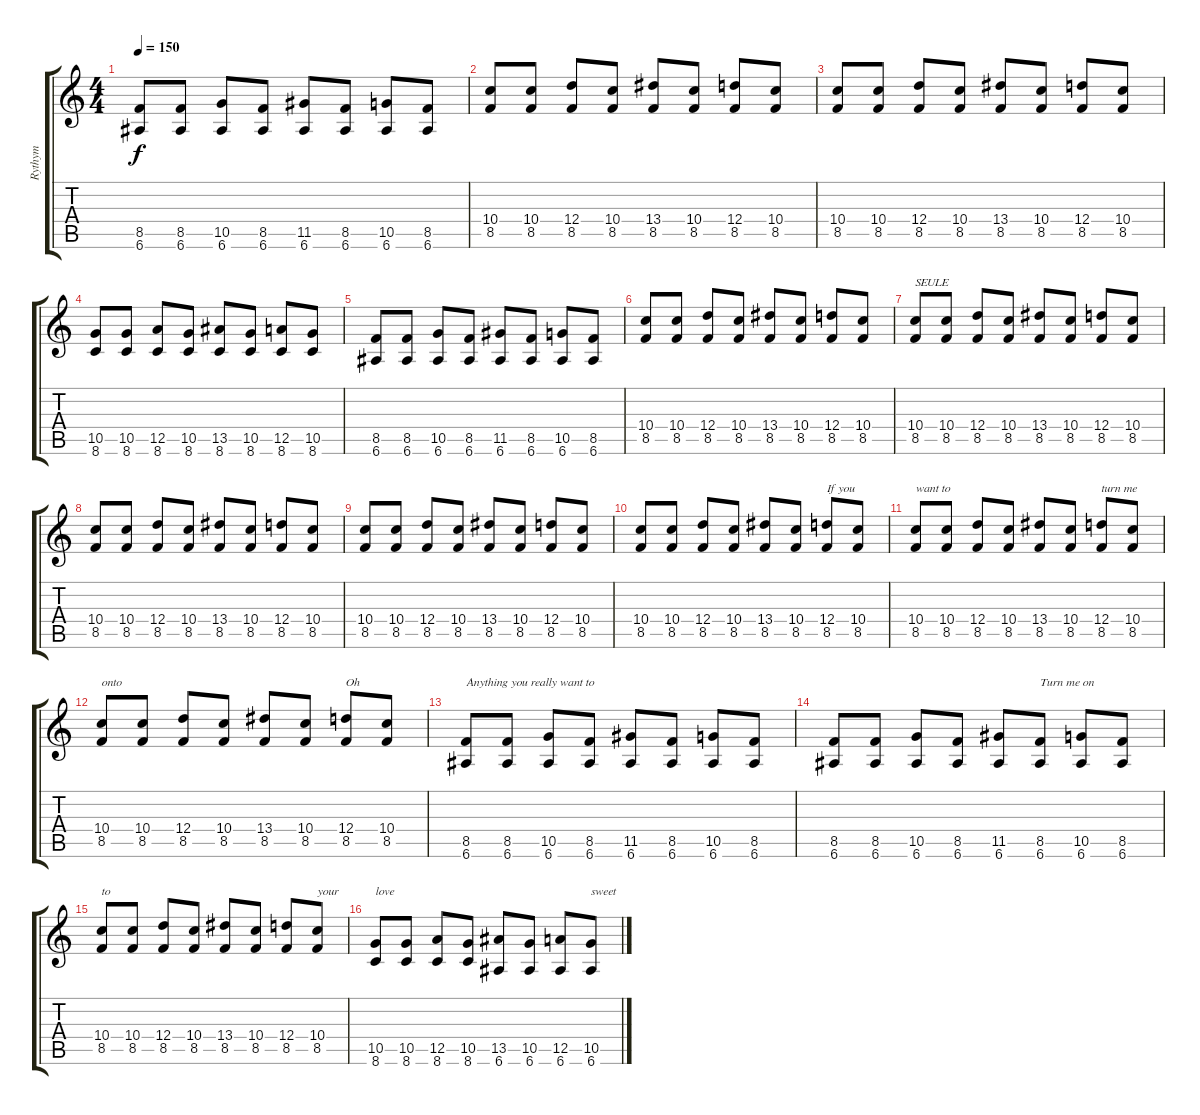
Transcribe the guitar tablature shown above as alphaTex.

\track ("Rythym" "Rythym") {instrument overdrivenguitar}
\staff {score tabs}
\tuning (E4 B3 G3 D3 A2 E2) {hide}
\ts (4 4)
\tempo 150
\clef g2
\ks c
(8.5 6.6).8{dy f} (8.5 6.6).8 (10.5 6.6).8 (8.5 6.6).8 (11.5 6.6).8 (8.5 6.6).8 (10.5 6.6).8 (8.5 6.6).8 |
(10.4 8.5).8 (10.4 8.5).8 (12.4 8.5).8 (10.4 8.5).8 (13.4 8.5).8 (10.4 8.5).8 (12.4 8.5).8 (10.4 8.5).8 |
(10.4 8.5).8 (10.4 8.5).8 (12.4 8.5).8 (10.4 8.5).8 (13.4 8.5).8 (10.4 8.5).8 (12.4 8.5).8 (10.4 8.5).8 |
(10.5 8.6).8 (10.5 8.6).8 (12.5 8.6).8 (10.5 8.6).8 (13.5 8.6).8 (10.5 8.6).8 (12.5 8.6).8 (10.5 8.6).8 |
(8.5 6.6).8 (8.5 6.6).8 (10.5 6.6).8 (8.5 6.6).8 (11.5 6.6).8 (8.5 6.6).8 (10.5 6.6).8 (8.5 6.6).8 |
(10.4 8.5).8 (10.4 8.5).8 (12.4 8.5).8 (10.4 8.5).8 (13.4 8.5).8 (10.4 8.5).8 (12.4 8.5).8 (10.4 8.5).8 |
(10.4 8.5).8{txt "SEULE"} (10.4 8.5).8 (12.4 8.5).8 (10.4 8.5).8 (13.4 8.5).8 (10.4 8.5).8 (12.4 8.5).8 (10.4 8.5).8 |
(10.4 8.5).8 (10.4 8.5).8 (12.4 8.5).8 (10.4 8.5).8 (13.4 8.5).8 (10.4 8.5).8 (12.4 8.5).8 (10.4 8.5).8 |
(10.4 8.5).8 (10.4 8.5).8 (12.4 8.5).8 (10.4 8.5).8 (13.4 8.5).8 (10.4 8.5).8 (12.4 8.5).8 (10.4 8.5).8 |
(10.4 8.5).8 (10.4 8.5).8 (12.4 8.5).8 (10.4 8.5).8 (13.4 8.5).8 (10.4 8.5).8 (12.4 8.5).8{txt "If you"} (10.4 8.5).8 |
(10.4 8.5).8{txt "want to"} (10.4 8.5).8 (12.4 8.5).8 (10.4 8.5).8 (13.4 8.5).8 (10.4 8.5).8 (12.4 8.5).8{txt "turn me"} (10.4 8.5).8 |
(10.4 8.5).8{txt "onto"} (10.4 8.5).8 (12.4 8.5).8 (10.4 8.5).8 (13.4 8.5).8 (10.4 8.5).8 (12.4 8.5).8{txt "Oh"} (10.4 8.5).8 |
(8.5 6.6).8{txt "Anything you really want to"} (8.5 6.6).8 (10.5 6.6).8 (8.5 6.6).8 (11.5 6.6).8 (8.5 6.6).8 (10.5 6.6).8 (8.5 6.6).8 |
(8.5 6.6).8 (8.5 6.6).8 (10.5 6.6).8 (8.5 6.6).8 (11.5 6.6).8 (8.5 6.6).8{txt "Turn me on"} (10.5 6.6).8 (8.5 6.6).8 |
(10.4 8.5).8{txt "to"} (10.4 8.5).8 (12.4 8.5).8 (10.4 8.5).8 (13.4 8.5).8 (10.4 8.5).8 (12.4 8.5).8 (10.4 8.5).8{txt "your"} |
(10.5 8.6).8{txt "love"} (10.5 8.6).8 (12.5 8.6).8 (10.5 8.6).8 (13.5 6.6).8 (10.5 6.6).8 (12.5 6.6).8 (10.5 6.6).8{txt "sweet"}
